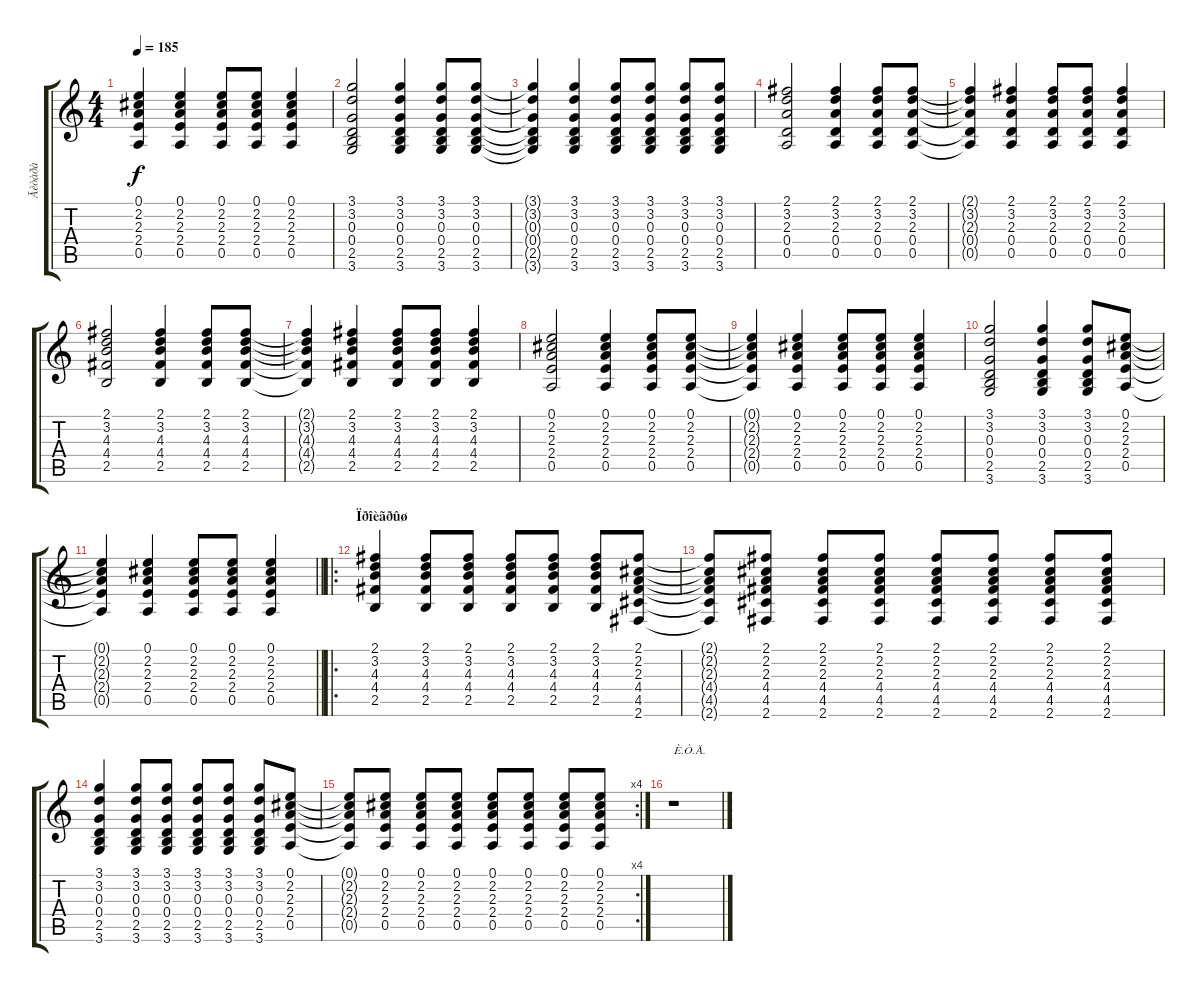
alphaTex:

\track ("Ãèòàðà" "Ãèòàðà") {instrument acousticguitarsteel}
\staff {score tabs}
\tuning (E4 B3 G3 D3 A2 E2) {hide}
\ts (4 4)
\tempo 185
\clef g2
\ks c
(0.1{t} 2.2{t} 2.3{t} 2.4{t} 0.5{t}).4{dy f} (0.1 2.2 2.3 2.4 0.5).4 (0.1 2.2 2.3 2.4 0.5).8 (0.1 2.2 2.3 2.4 0.5).8 (0.1 2.2 2.3 2.4 0.5).4 |
(3.1 3.2 0.3 0.4 2.5 3.6).2 (3.1 3.2 0.3 0.4 2.5 3.6).4 (3.1 3.2 0.3 0.4 2.5 3.6).8 (3.1 3.2 0.3 0.4 2.5 3.6).8 |
(3.1{t} 3.2{t} 0.3{t} 0.4{t} 2.5{t} 3.6{t}).4 (3.1 3.2 0.3 0.4 2.5 3.6).4 (3.1 3.2 0.3 0.4 2.5 3.6).8 (3.1 3.2 0.3 0.4 2.5 3.6).8 (3.1 3.2 0.3 0.4 2.5 3.6).8 (3.1 3.2 0.3 0.4 2.5 3.6).8 |
(2.1 3.2 2.3 0.4 0.5).2 (2.1 3.2 2.3 0.4 0.5).4 (2.1 3.2 2.3 0.4 0.5).8 (2.1 3.2 2.3 0.4 0.5).8 |
(2.1{t} 3.2{t} 2.3{t} 0.4{t} 0.5{t}).4 (2.1 3.2 2.3 0.4 0.5).4 (2.1 3.2 2.3 0.4 0.5).8 (2.1 3.2 2.3 0.4 0.5).8 (2.1 3.2 2.3 0.4 0.5).4 |
(2.1 3.2 4.3 4.4 2.5).2 (2.1 3.2 4.3 4.4 2.5).4 (2.1 3.2 4.3 4.4 2.5).8 (2.1 3.2 4.3 4.4 2.5).8 |
(2.1{t} 3.2{t} 4.3{t} 4.4{t} 2.5{t}).4 (2.1 3.2 4.3 4.4 2.5).4 (2.1 3.2 4.3 4.4 2.5).8 (2.1 3.2 4.3 4.4 2.5).8 (2.1 3.2 4.3 4.4 2.5).4 |
(0.1 2.2 2.3 2.4 0.5).2 (0.1 2.2 2.3 2.4 0.5).4 (0.1 2.2 2.3 2.4 0.5).8 (0.1 2.2 2.3 2.4 0.5).8 |
(0.1{t} 2.2{t} 2.3{t} 2.4{t} 0.5{t}).4 (0.1 2.2 2.3 2.4 0.5).4 (0.1 2.2 2.3 2.4 0.5).8 (0.1 2.2 2.3 2.4 0.5).8 (0.1 2.2 2.3 2.4 0.5).4 |
(3.1 3.2 0.3 0.4 2.5 3.6).2 (3.1 3.2 0.3 0.4 2.5 3.6).4 (3.1 3.2 0.3 0.4 2.5 3.6).8 (0.1 2.2 2.3 2.4 0.5).8 |
\barLineRight lightlight
(0.1{t} 2.2{t} 2.3{t} 2.4{t} 0.5{t}).4 (0.1 2.2 2.3 2.4 0.5).4 (0.1 2.2 2.3 2.4 0.5).8 (0.1 2.2 2.3 2.4 0.5).8 (0.1 2.2 2.3 2.4 0.5).4 |
\ro
\section ("" "Ïðîèãðûø")
(2.1 3.2 4.3 4.4 2.5).4 (2.1 3.2 4.3 4.4 2.5).8 (2.1 3.2 4.3 4.4 2.5).8 (2.1 3.2 4.3 4.4 2.5).8 (2.1 3.2 4.3 4.4 2.5).8 (2.1 3.2 4.3 4.4 2.5).8 (2.1 2.2 2.3 4.4 4.5 2.6).8 |
(2.1{t} 2.2{t} 2.3{t} 4.4{t} 4.5{t} 2.6{t}).8 (2.1 2.2 2.3 4.4 4.5 2.6).8 (2.1 2.2 2.3 4.4 4.5 2.6).8 (2.1 2.2 2.3 4.4 4.5 2.6).8 (2.1 2.2 2.3 4.4 4.5 2.6).8 (2.1 2.2 2.3 4.4 4.5 2.6).8 (2.1 2.2 2.3 4.4 4.5 2.6).8 (2.1 2.2 2.3 4.4 4.5 2.6).8 |
(3.1 3.2 0.3 0.4 2.5 3.6).4 (3.1 3.2 0.3 0.4 2.5 3.6).8 (3.1 3.2 0.3 0.4 2.5 3.6).8 (3.1 3.2 0.3 0.4 2.5 3.6).8 (3.1 3.2 0.3 0.4 2.5 3.6).8 (3.1 3.2 0.3 0.4 2.5 3.6).8 (0.1 2.2 2.3 2.4 0.5).8 |
\rc 4
(0.1{t} 2.2{t} 2.3{t} 2.4{t} 0.5{t}).8 (0.1 2.2 2.3 2.4 0.5).8 (0.1 2.2 2.3 2.4 0.5).8 (0.1 2.2 2.3 2.4 0.5).8 (0.1 2.2 2.3 2.4 0.5).8 (0.1 2.2 2.3 2.4 0.5).8 (0.1 2.2 2.3 2.4 0.5).8 (0.1 2.2 2.3 2.4 0.5).8 |
r.1{txt "È.Ò.Ä."}
